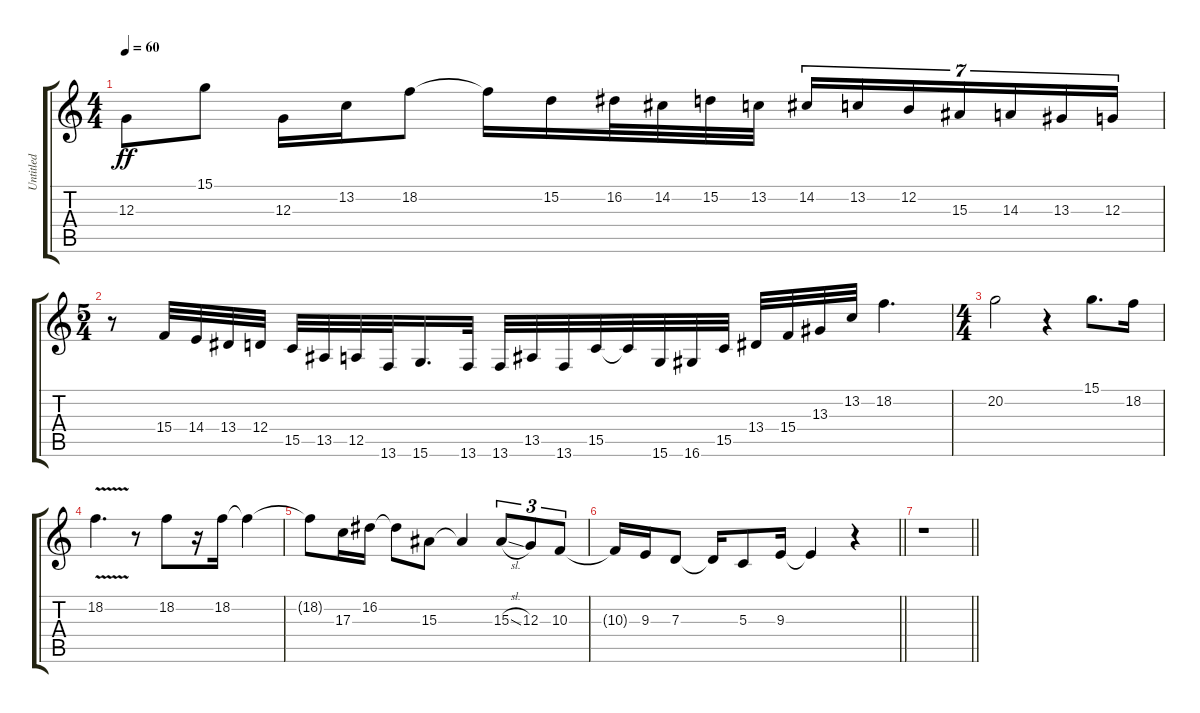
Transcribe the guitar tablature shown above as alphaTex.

\track ("Untitled" "Untitled") {instrument altosax}
\staff {score tabs}
\tuning (E4 B3 G3 D3 A2 E2) {hide}
\ts (4 4)
\tempo 60
\clef g2
\ks c
12.3.8{dy ff} 15.1.8 12.3.16 13.2.16 18.2.8 18.2{t}.16 15.2.16 16.2.32 14.2.32 15.2.32 13.2.32 14.2.16{tu (7 4)} 13.2.16{tu (7 4)} 12.2.16{tu (7 4)} 15.3.16{tu (7 4)} 14.3.16{tu (7 4)} 13.3.16{tu (7 4)} 12.3.16{tu (7 4)} |
\ts (5 4)
r.8 15.4.32 14.4.32 13.4.32 12.4.32 15.5.32 13.5.32 12.5.32 13.6.32 15.6.16{d} 13.6.32 13.6.32 13.5.32 13.6.32 15.5.32 15.5{t}.32 15.6.32 16.6.32 15.5.32 13.4.32 15.4.32 13.3.32 13.2.32 18.2.4{d} |
\ts (4 4)
20.2.2 r.4 15.1.8{d} 18.2.16 |
18.2{v}.4{d} r.8 18.2.8 r.16 18.2.16 18.2{t}.4 |
18.2{t}.8 17.3.16 16.2.16 16.2{t}.8 15.3.8 15.3{t}.4 15.3{sl}.8{tu (3 2)} 12.3.8{tu (3 2)} 10.3.8{tu (3 2)} |
\barLineRight lightlight
10.3{t}.16 9.3.16 7.3.8 7.3{t}.16 5.3.8 9.3.16 9.3{t}.4 r.4 |
\barLineRight lightlight
r.1
